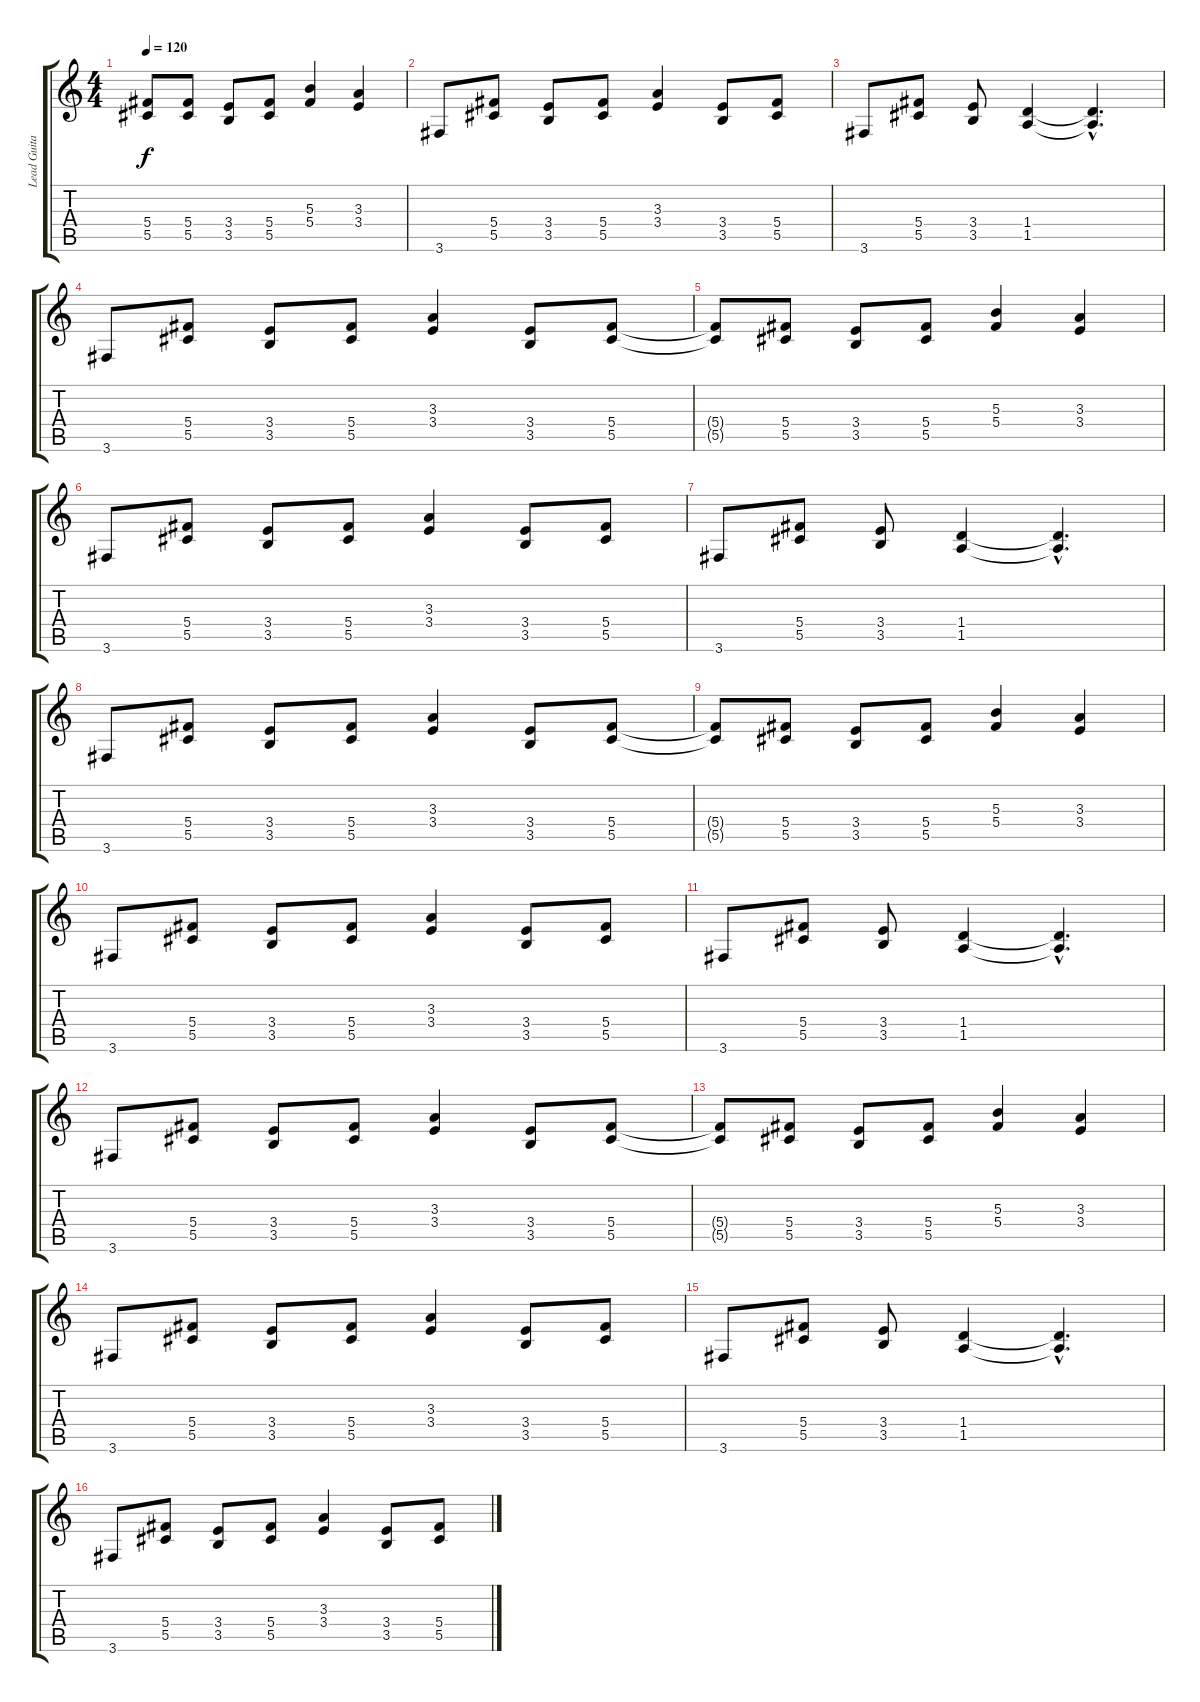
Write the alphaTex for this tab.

\track ("Lead Guitar" "Lead Guita") {instrument distortionguitar}
\staff {score tabs}
\tuning (Eb4 Bb3 Gb3 Db3 Ab2 Eb2) {hide}
\ts (4 4)
\tempo 120
\clef g2
\ks c
(5.4{t} 5.5{t}).8{dy f} (5.4 5.5).8 (3.4 3.5).8 (5.4 5.5).8 (5.3 5.4).4 (3.3 3.4).4 |
3.6.8 (5.4 5.5).8 (3.4 3.5).8 (5.4 5.5).8 (3.3 3.4).4 (3.4 3.5).8 (5.4 5.5).8 |
3.6.8 (5.4 5.5).8 (3.4 3.5).8 (1.4 1.5).4 (1.4{hac t} 1.5{hac t}).4{d} |
3.6.8 (5.4 5.5).8 (3.4 3.5).8 (5.4 5.5).8 (3.3 3.4).4 (3.4 3.5).8 (5.4 5.5).8 |
(5.4{t} 5.5{t}).8 (5.4 5.5).8 (3.4 3.5).8 (5.4 5.5).8 (5.3 5.4).4 (3.3 3.4).4 |
3.6.8 (5.4 5.5).8 (3.4 3.5).8 (5.4 5.5).8 (3.3 3.4).4 (3.4 3.5).8 (5.4 5.5).8 |
3.6.8 (5.4 5.5).8 (3.4 3.5).8 (1.4 1.5).4 (1.4{hac t} 1.5{hac t}).4{d} |
3.6.8 (5.4 5.5).8 (3.4 3.5).8 (5.4 5.5).8 (3.3 3.4).4 (3.4 3.5).8 (5.4 5.5).8 |
(5.4{t} 5.5{t}).8 (5.4 5.5).8 (3.4 3.5).8 (5.4 5.5).8 (5.3 5.4).4 (3.3 3.4).4 |
3.6.8 (5.4 5.5).8 (3.4 3.5).8 (5.4 5.5).8 (3.3 3.4).4 (3.4 3.5).8 (5.4 5.5).8 |
3.6.8 (5.4 5.5).8 (3.4 3.5).8 (1.4 1.5).4 (1.4{hac t} 1.5{hac t}).4{d} |
3.6.8 (5.4 5.5).8 (3.4 3.5).8 (5.4 5.5).8 (3.3 3.4).4 (3.4 3.5).8 (5.4 5.5).8 |
(5.4{t} 5.5{t}).8 (5.4 5.5).8 (3.4 3.5).8 (5.4 5.5).8 (5.3 5.4).4 (3.3 3.4).4 |
3.6.8 (5.4 5.5).8 (3.4 3.5).8 (5.4 5.5).8 (3.3 3.4).4 (3.4 3.5).8 (5.4 5.5).8 |
3.6.8 (5.4 5.5).8 (3.4 3.5).8 (1.4 1.5).4 (1.4{hac t} 1.5{hac t}).4{d} |
3.6.8 (5.4 5.5).8 (3.4 3.5).8 (5.4 5.5).8 (3.3 3.4).4 (3.4 3.5).8 (5.4 5.5).8
